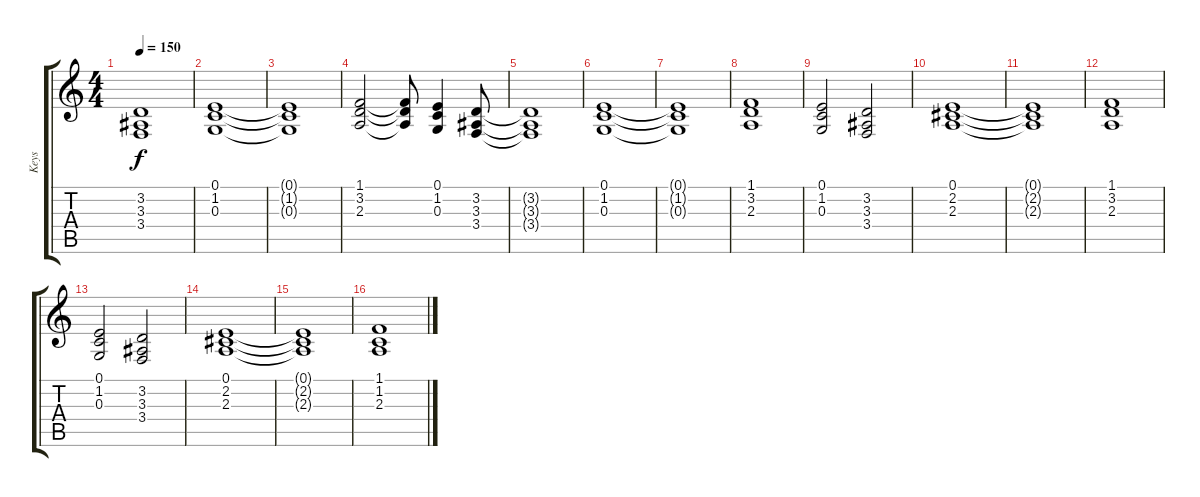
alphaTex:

\track ("Keys" "Keys") {instrument synthstrings1}
\staff {score tabs}
\tuning (E4 B3 G3 D3 A2 E2) {hide}
\ts (4 4)
\tempo 150
\clef g2
\ks c
(3.2{t} 3.3{t} 3.4{t}).1{dy f} |
(0.1 1.2 0.3).1 |
(0.1{t} 1.2{t} 0.3{t}).1 |
(1.1 3.2 2.3).2 (1.1{t} 3.2{t} 2.3{t}).8 (0.1 1.2 0.3).4 (3.2 3.3 3.4).8 |
(3.2{t} 3.3{t} 3.4{t}).1 |
(0.1 1.2 0.3).1 |
(0.1{t} 1.2{t} 0.3{t}).1 |
(1.1 3.2 2.3).1 |
(0.1 1.2 0.3).2 (3.2 3.3 3.4).2 |
(0.1 2.2 2.3).1 |
(0.1{t} 2.2{t} 2.3{t}).1 |
(1.1 3.2 2.3).1 |
(0.1 1.2 0.3).2 (3.2 3.3 3.4).2 |
(0.1 2.2 2.3).1 |
(0.1{t} 2.2{t} 2.3{t}).1 |
(1.1 1.2 2.3).1
